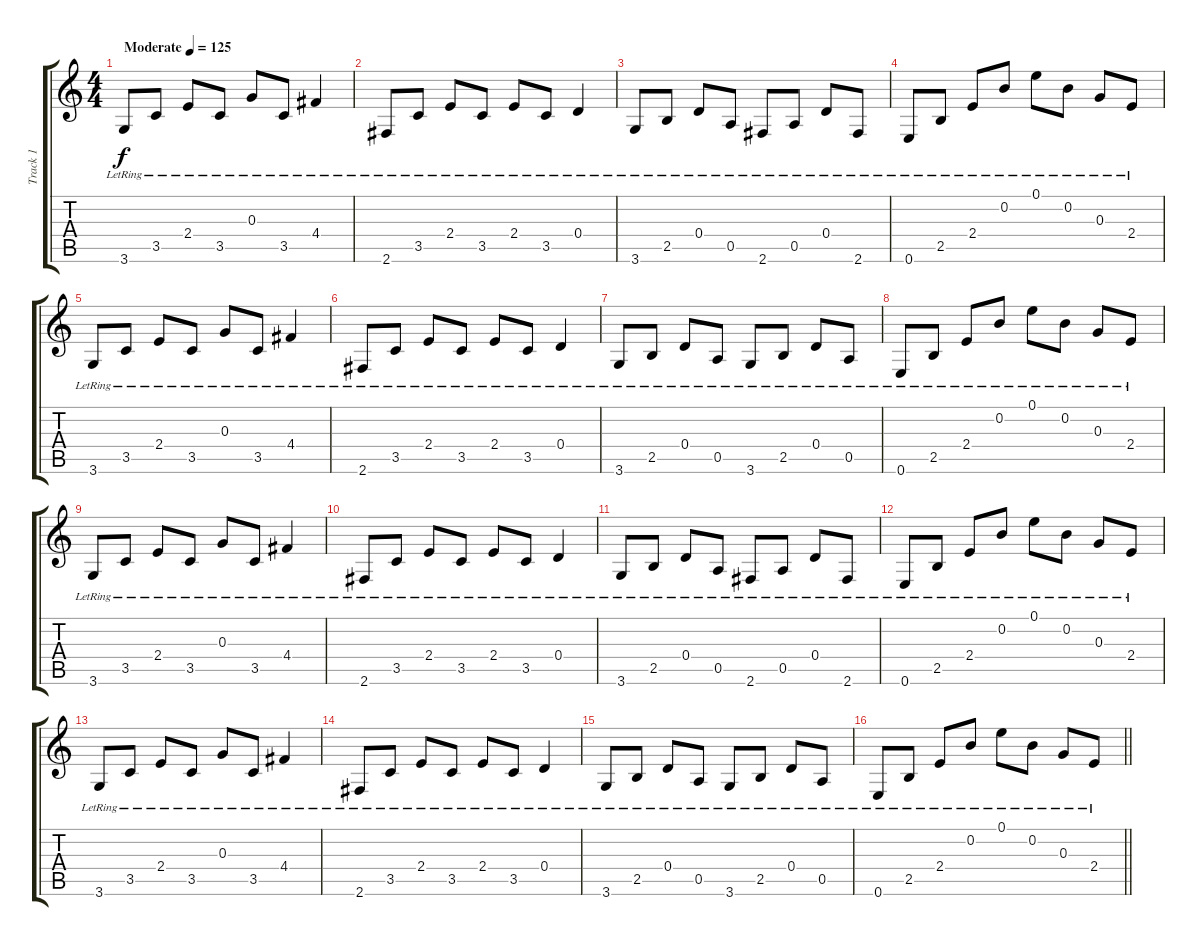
\track ("Track 1" "Track 1") {instrument electricguitarclean}
\staff {score tabs}
\tuning (E4 B3 G3 D3 A2 E2) {hide}
\ts (4 4)
\tempo (125 "Moderate")
\clef g2
\ks c
3.6{lr}.8{dy f instrument electricguitarclean} 3.5{lr}.8 2.4{lr}.8 3.5{lr}.8 0.3{lr}.8 3.5{lr}.8 4.4{lr}.4 |
2.6{lr}.8 3.5{lr}.8 2.4{lr}.8 3.5{lr}.8 2.4{lr}.8 3.5{lr}.8 0.4{lr}.4 |
3.6{lr}.8 2.5{lr}.8 0.4{lr}.8 0.5{lr}.8 2.6{lr}.8 0.5{lr}.8 0.4{lr}.8 2.6{lr}.8 |
0.6{lr}.8 2.5{lr}.8 2.4{lr}.8 0.2{lr}.8 0.1{lr}.8 0.2{lr}.8 0.3{lr}.8 2.4{lr}.8 |
3.6{lr}.8 3.5{lr}.8 2.4{lr}.8 3.5{lr}.8 0.3{lr}.8 3.5{lr}.8 4.4{lr}.4 |
2.6{lr}.8 3.5{lr}.8 2.4{lr}.8 3.5{lr}.8 2.4{lr}.8 3.5{lr}.8 0.4{lr}.4 |
3.6{lr}.8 2.5{lr}.8 0.4{lr}.8 0.5{lr}.8 3.6{lr}.8 2.5{lr}.8 0.4{lr}.8 0.5{lr}.8 |
0.6{lr}.8 2.5{lr}.8 2.4{lr}.8 0.2{lr}.8 0.1{lr}.8 0.2{lr}.8 0.3{lr}.8 2.4{lr}.8 |
3.6{lr}.8 3.5{lr}.8 2.4{lr}.8 3.5{lr}.8 0.3{lr}.8 3.5{lr}.8 4.4{lr}.4 |
2.6{lr}.8 3.5{lr}.8 2.4{lr}.8 3.5{lr}.8 2.4{lr}.8 3.5{lr}.8 0.4{lr}.4 |
3.6{lr}.8 2.5{lr}.8 0.4{lr}.8 0.5{lr}.8 2.6{lr}.8 0.5{lr}.8 0.4{lr}.8 2.6{lr}.8 |
0.6{lr}.8 2.5{lr}.8 2.4{lr}.8 0.2{lr}.8 0.1{lr}.8 0.2{lr}.8 0.3{lr}.8 2.4{lr}.8 |
3.6{lr}.8 3.5{lr}.8 2.4{lr}.8 3.5{lr}.8 0.3{lr}.8 3.5{lr}.8 4.4{lr}.4 |
2.6{lr}.8 3.5{lr}.8 2.4{lr}.8 3.5{lr}.8 2.4{lr}.8 3.5{lr}.8 0.4{lr}.4 |
3.6{lr}.8 2.5{lr}.8 0.4{lr}.8 0.5{lr}.8 3.6{lr}.8 2.5{lr}.8 0.4{lr}.8 0.5{lr}.8 |
\barLineRight lightlight
0.6{lr}.8 2.5{lr}.8 2.4{lr}.8 0.2{lr}.8 0.1{lr}.8 0.2{lr}.8 0.3{lr}.8 2.4{lr}.8
